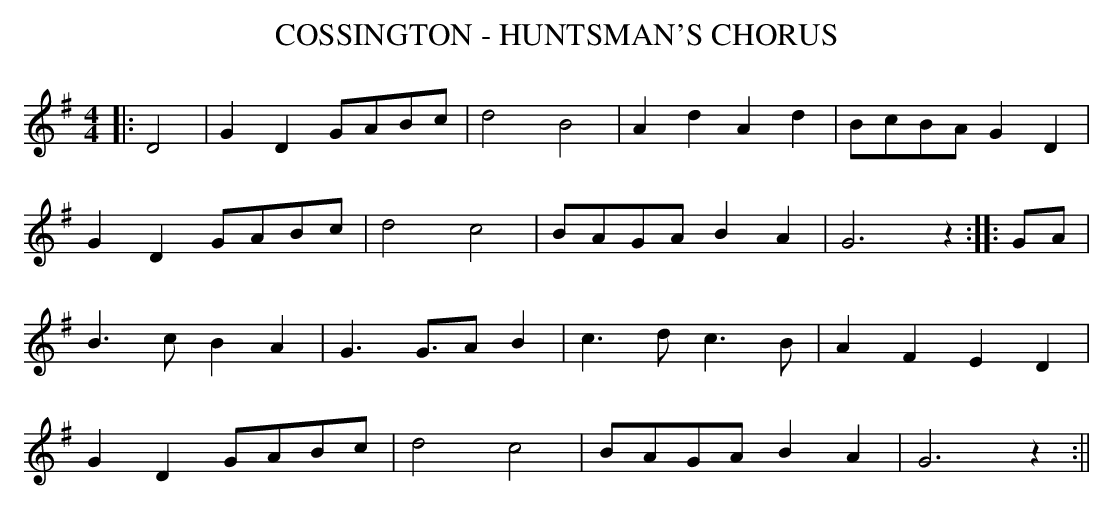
X:1
T: COSSINGTON - HUNTSMAN'S CHORUS
M: 4/4
L: 1/4
K: G
||:D2|GDG/A/B/c/|d2B2|AdAd|B/c/B/A/GD|
GDG/A/B/c/|d2c2|B/A/G/A/BA|G3z:||:G/A/|
B>cBA|G>G>AB|c>dc>B|AFED|
GDG/A/B/c/|d2c2|B/A/G/A/BA|G3z:||
